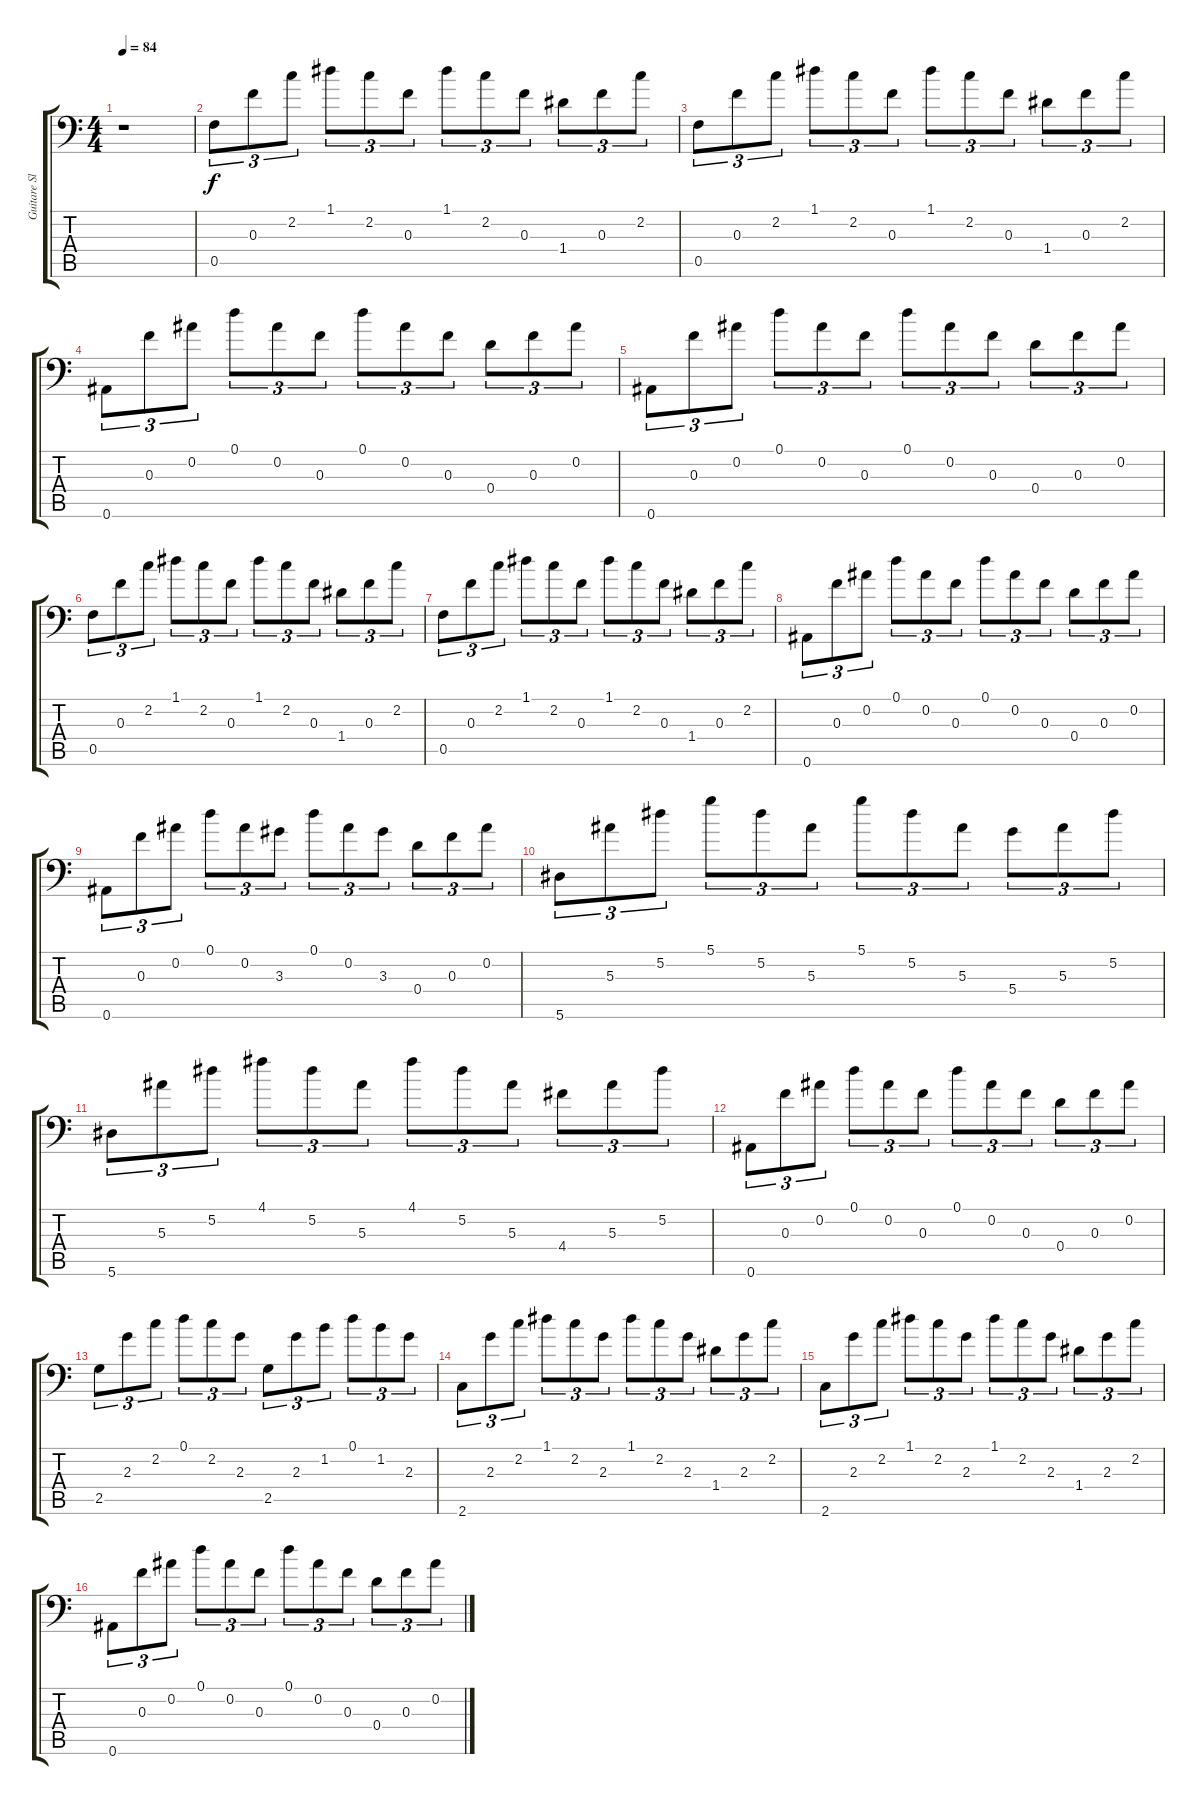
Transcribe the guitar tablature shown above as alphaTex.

\track ("Guitare Slack Key" "Guitare Sl") {instrument acousticguitarsteel}
\staff {score tabs}
\tuning (D4 Bb3 F3 D3 F2 Bb1) {hide}
\ts (4 4)
\tempo 84
\clef f4
\ks c
r.1{dy f instrument acousticguitarsteel} |
0.5.8{tu (3 2)} 0.3.8{tu (3 2)} 2.2.8{tu (3 2)} 1.1.8{tu (3 2)} 2.2.8{tu (3 2)} 0.3.8{tu (3 2)} 1.1.8{tu (3 2)} 2.2.8{tu (3 2)} 0.3.8{tu (3 2)} 1.4.8{tu (3 2)} 0.3.8{tu (3 2)} 2.2.8{tu (3 2)} |
0.5.8{tu (3 2)} 0.3.8{tu (3 2)} 2.2.8{tu (3 2)} 1.1.8{tu (3 2)} 2.2.8{tu (3 2)} 0.3.8{tu (3 2)} 1.1.8{tu (3 2)} 2.2.8{tu (3 2)} 0.3.8{tu (3 2)} 1.4.8{tu (3 2)} 0.3.8{tu (3 2)} 2.2.8{tu (3 2)} |
0.6.8{tu (3 2)} 0.3.8{tu (3 2)} 0.2.8{tu (3 2)} 0.1.8{tu (3 2)} 0.2.8{tu (3 2)} 0.3.8{tu (3 2)} 0.1.8{tu (3 2)} 0.2.8{tu (3 2)} 0.3.8{tu (3 2)} 0.4.8{tu (3 2)} 0.3.8{tu (3 2)} 0.2.8{tu (3 2)} |
0.6.8{tu (3 2)} 0.3.8{tu (3 2)} 0.2.8{tu (3 2)} 0.1.8{tu (3 2)} 0.2.8{tu (3 2)} 0.3.8{tu (3 2)} 0.1.8{tu (3 2)} 0.2.8{tu (3 2)} 0.3.8{tu (3 2)} 0.4.8{tu (3 2)} 0.3.8{tu (3 2)} 0.2.8{tu (3 2)} |
0.5.8{tu (3 2)} 0.3.8{tu (3 2)} 2.2.8{tu (3 2)} 1.1.8{tu (3 2)} 2.2.8{tu (3 2)} 0.3.8{tu (3 2)} 1.1.8{tu (3 2)} 2.2.8{tu (3 2)} 0.3.8{tu (3 2)} 1.4.8{tu (3 2)} 0.3.8{tu (3 2)} 2.2.8{tu (3 2)} |
0.5.8{tu (3 2)} 0.3.8{tu (3 2)} 2.2.8{tu (3 2)} 1.1.8{tu (3 2)} 2.2.8{tu (3 2)} 0.3.8{tu (3 2)} 1.1.8{tu (3 2)} 2.2.8{tu (3 2)} 0.3.8{tu (3 2)} 1.4.8{tu (3 2)} 0.3.8{tu (3 2)} 2.2.8{tu (3 2)} |
0.6.8{tu (3 2)} 0.3.8{tu (3 2)} 0.2.8{tu (3 2)} 0.1.8{tu (3 2)} 0.2.8{tu (3 2)} 0.3.8{tu (3 2)} 0.1.8{tu (3 2)} 0.2.8{tu (3 2)} 0.3.8{tu (3 2)} 0.4.8{tu (3 2)} 0.3.8{tu (3 2)} 0.2.8{tu (3 2)} |
0.6.8{tu (3 2)} 0.3.8{tu (3 2)} 0.2.8{tu (3 2)} 0.1.8{tu (3 2)} 0.2.8{tu (3 2)} 3.3.8{tu (3 2)} 0.1.8{tu (3 2)} 0.2.8{tu (3 2)} 3.3.8{tu (3 2)} 0.4.8{tu (3 2)} 0.3.8{tu (3 2)} 0.2.8{tu (3 2)} |
5.6.8{tu (3 2)} 5.3.8{tu (3 2)} 5.2.8{tu (3 2)} 5.1.8{tu (3 2)} 5.2.8{tu (3 2)} 5.3.8{tu (3 2)} 5.1.8{tu (3 2)} 5.2.8{tu (3 2)} 5.3.8{tu (3 2)} 5.4.8{tu (3 2)} 5.3.8{tu (3 2)} 5.2.8{tu (3 2)} |
5.6.8{tu (3 2)} 5.3.8{tu (3 2)} 5.2.8{tu (3 2)} 4.1.8{tu (3 2)} 5.2.8{tu (3 2)} 5.3.8{tu (3 2)} 4.1.8{tu (3 2)} 5.2.8{tu (3 2)} 5.3.8{tu (3 2)} 4.4.8{tu (3 2)} 5.3.8{tu (3 2)} 5.2.8{tu (3 2)} |
0.6.8{tu (3 2)} 0.3.8{tu (3 2)} 0.2.8{tu (3 2)} 0.1.8{tu (3 2)} 0.2.8{tu (3 2)} 0.3.8{tu (3 2)} 0.1.8{tu (3 2)} 0.2.8{tu (3 2)} 0.3.8{tu (3 2)} 0.4.8{tu (3 2)} 0.3.8{tu (3 2)} 0.2.8{tu (3 2)} |
2.5.8{tu (3 2)} 2.3.8{tu (3 2)} 2.2.8{tu (3 2)} 0.1.8{tu (3 2)} 2.2.8{tu (3 2)} 2.3.8{tu (3 2)} 2.5.8{tu (3 2)} 2.3.8{tu (3 2)} 1.2.8{tu (3 2)} 0.1.8{tu (3 2)} 1.2.8{tu (3 2)} 2.3.8{tu (3 2)} |
2.6.8{tu (3 2)} 2.3.8{tu (3 2)} 2.2.8{tu (3 2)} 1.1.8{tu (3 2)} 2.2.8{tu (3 2)} 2.3.8{tu (3 2)} 1.1.8{tu (3 2)} 2.2.8{tu (3 2)} 2.3.8{tu (3 2)} 1.4.8{tu (3 2)} 2.3.8{tu (3 2)} 2.2.8{tu (3 2)} |
2.6.8{tu (3 2)} 2.3.8{tu (3 2)} 2.2.8{tu (3 2)} 1.1.8{tu (3 2)} 2.2.8{tu (3 2)} 2.3.8{tu (3 2)} 1.1.8{tu (3 2)} 2.2.8{tu (3 2)} 2.3.8{tu (3 2)} 1.4.8{tu (3 2)} 2.3.8{tu (3 2)} 2.2.8{tu (3 2)} |
0.6.8{tu (3 2)} 0.3.8{tu (3 2)} 0.2.8{tu (3 2)} 0.1.8{tu (3 2)} 0.2.8{tu (3 2)} 0.3.8{tu (3 2)} 0.1.8{tu (3 2)} 0.2.8{tu (3 2)} 0.3.8{tu (3 2)} 0.4.8{tu (3 2)} 0.3.8{tu (3 2)} 0.2.8{tu (3 2)}
